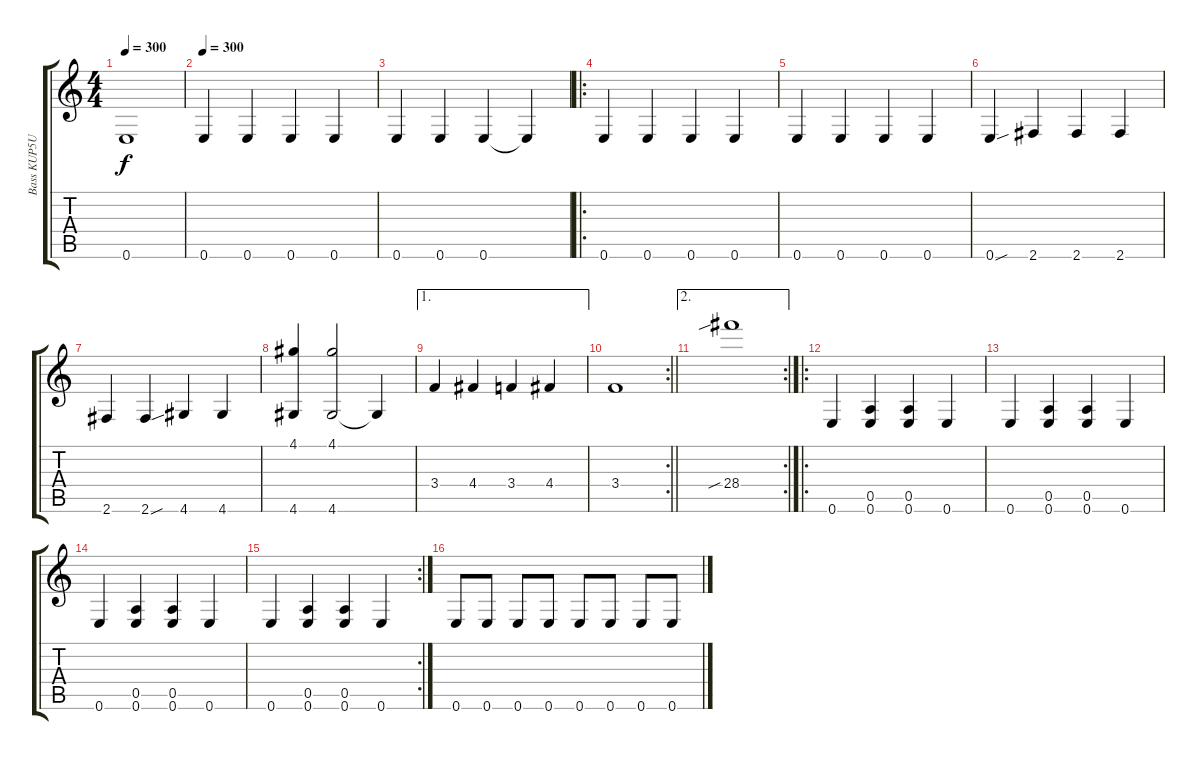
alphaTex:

\track ("Bass KUP5U" "Bass KUP5U") {instrument slapbass2}
\staff {score tabs}
\tuning (E4 B3 G3 D3 A2 E2) {hide}
\ts (4 4)
\tempo 300
\tempo 100
\tempo 300
\clef g2
\ks c
0.6.1{dy f instrument slapbass2} |
\tempo 300
0.6.4 0.6.4 0.6.4 0.6.4 |
0.6.4 0.6.4 0.6.4 0.6{t}.4 |
\ro
0.6.4 0.6.4 0.6.4 0.6.4 |
0.6.4 0.6.4 0.6.4 0.6.4 |
0.6{sou}.4 2.6.4 2.6.4 2.6.4 |
2.6.4 2.6{sou}.4 4.6.4 4.6.4 |
(4.1 4.6).4 (4.1 4.6).2 4.6{t}.4 |
\ae 1
3.4.4 4.4.4 3.4.4 4.4.4 |
\rc 2
\barLineRight lightlight
3.4.1 |
\ae 2
\rc 2
28.4{sib}.1 |
\ro
0.6.4 (0.5 0.6).4 (0.5 0.6).4 0.6.4 |
0.6.4 (0.5 0.6).4 (0.5 0.6).4 0.6.4 |
0.6.4 (0.5 0.6).4 (0.5 0.6).4 0.6.4 |
\rc 2
0.6.4 (0.5 0.6).4 (0.5 0.6).4 0.6.4 |
0.6.8 0.6.8 0.6.8 0.6.8 0.6.8 0.6.8 0.6.8 0.6.8
